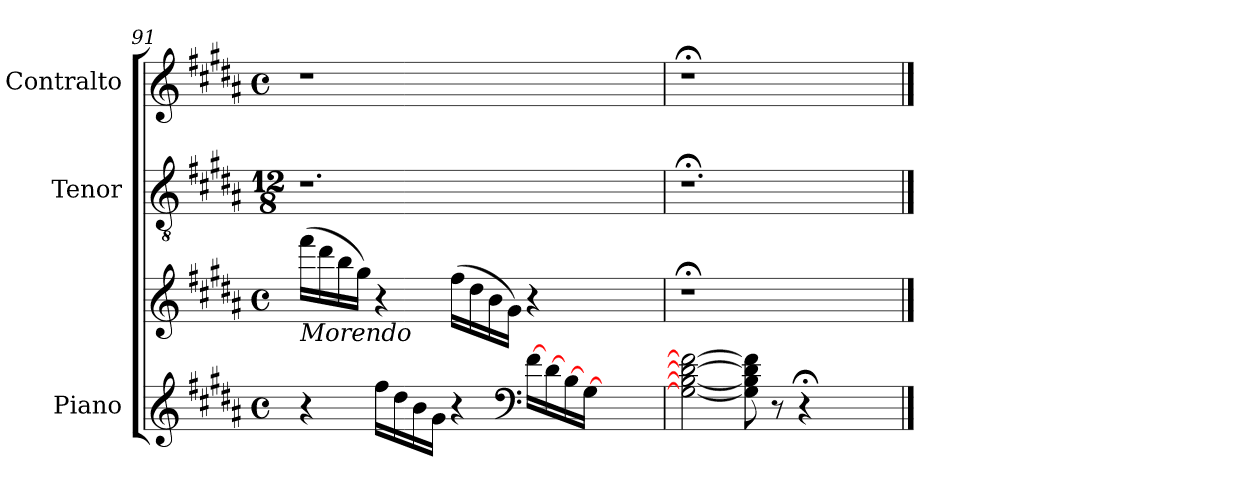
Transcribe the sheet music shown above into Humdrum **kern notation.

**kern	**kern	**kern	**kern
*part3	*part3	*part2	*part1
*staff4	*staff3	*staff2	*staff1
*I"Piano	*	*I"Tenor	*I"Contralto
*I'Pno	*	*	*
*clefG2	*clefG2	*clefGv2	*clefG2
*k[f#c#g#d#a#]	*k[f#c#g#d#a#]	*k[f#c#g#d#a#]	*k[f#c#g#d#a#]
*M4/4	*M4/4	*M12/8	*M4/4
*met(c)	*met(c)	*	*met(c)
=91	=91	=91	=91
!	!LO:TX:b:i:t=Morendo	!	!
4r	(16fff#\LL	1.r	1r
.	16ddd#\	.	.
.	16bb\	.	.
.	16gg#\JJ)	.	.
16ff#\LL	4r	.	.
16dd#\	.	.	.
16b\	.	.	.
16g#\JJ	.	.	.
4r	(16ff#\LL	.	.
.	16dd#\	.	.
.	16b\	.	.
.	16g#\JJ)	.	.
*clefF4	*	*	*
[16f#\LL	4r	.	.
[16d#\	.	.	.
[16B\	.	.	.
[16G#\JJ	.	.	.
2ryy	2ryy	.	2ryy
=92	=92	=92	=92
2G#\_ 2B\_ 2d#\_ 2f#\_	1r;<	1.r;<	1r;<
8G#\] 8B\] 8d#\] 8f#\]	.	.	.
8r	.	.	.
4r;<	.	.	.
2ryy	2ryy	.	2ryy
==	==	==	==
*-	*-	*-	*-
